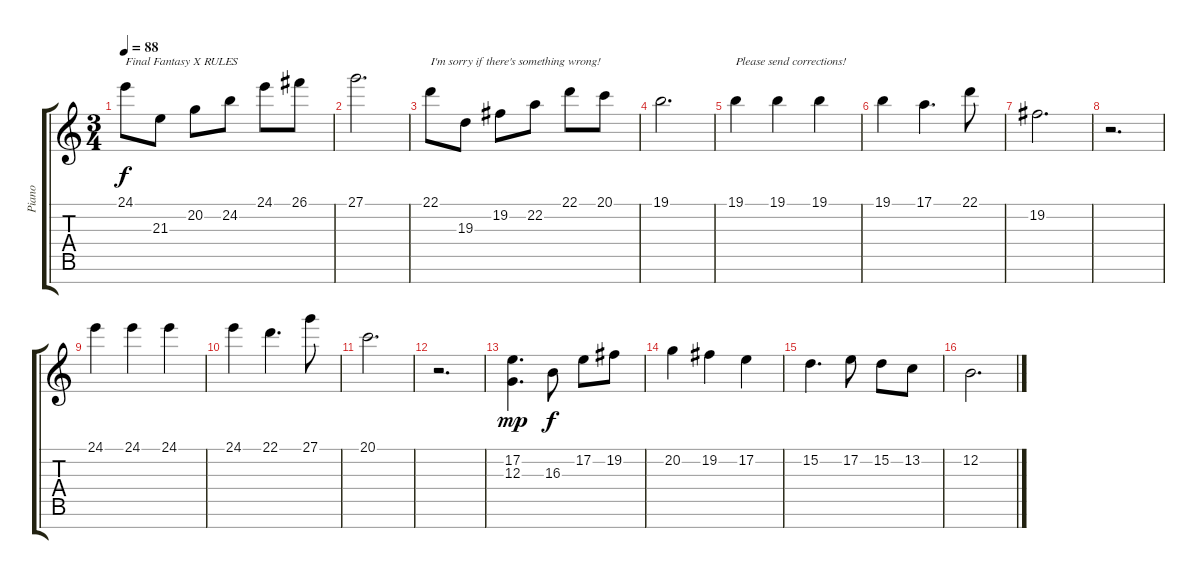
\track ("Piano" "Piano") {instrument acousticgrandpiano}
\staff {score tabs}
\tuning (E4 B3 G3 D3 A2 E2 B1) {hide}
\ts (3 4)
\tempo 88
\clef g2
\ks c
24.1.8{txt "Final Fantasy X RULES" dy f instrument acousticgrandpiano} 21.3.8 20.2.8 24.2.8 24.1.8 26.1.8 |
27.1.2{d} |
22.1.8{txt "I'm sorry if there's something wrong!"} 19.3.8 19.2.8 22.2.8 22.1.8 20.1.8 |
19.1.2{d} |
19.1.4{txt "Please send corrections! "} 19.1.4 19.1.4 |
19.1.4 17.1.4{d} 22.1.8 |
19.2.2{d} |
r.2{d} |
24.1.4 24.1.4 24.1.4 |
24.1.4 22.1.4{d} 27.1.8 |
20.1.2{d} |
r.2{d} |
(17.2 12.3).4{d dy mp} 16.3.8{dy f} 17.2.8 19.2.8 |
20.2.4 19.2.4 17.2.4 |
15.2.4{d} 17.2.8 15.2.8 13.2.8 |
12.2.2{d}
